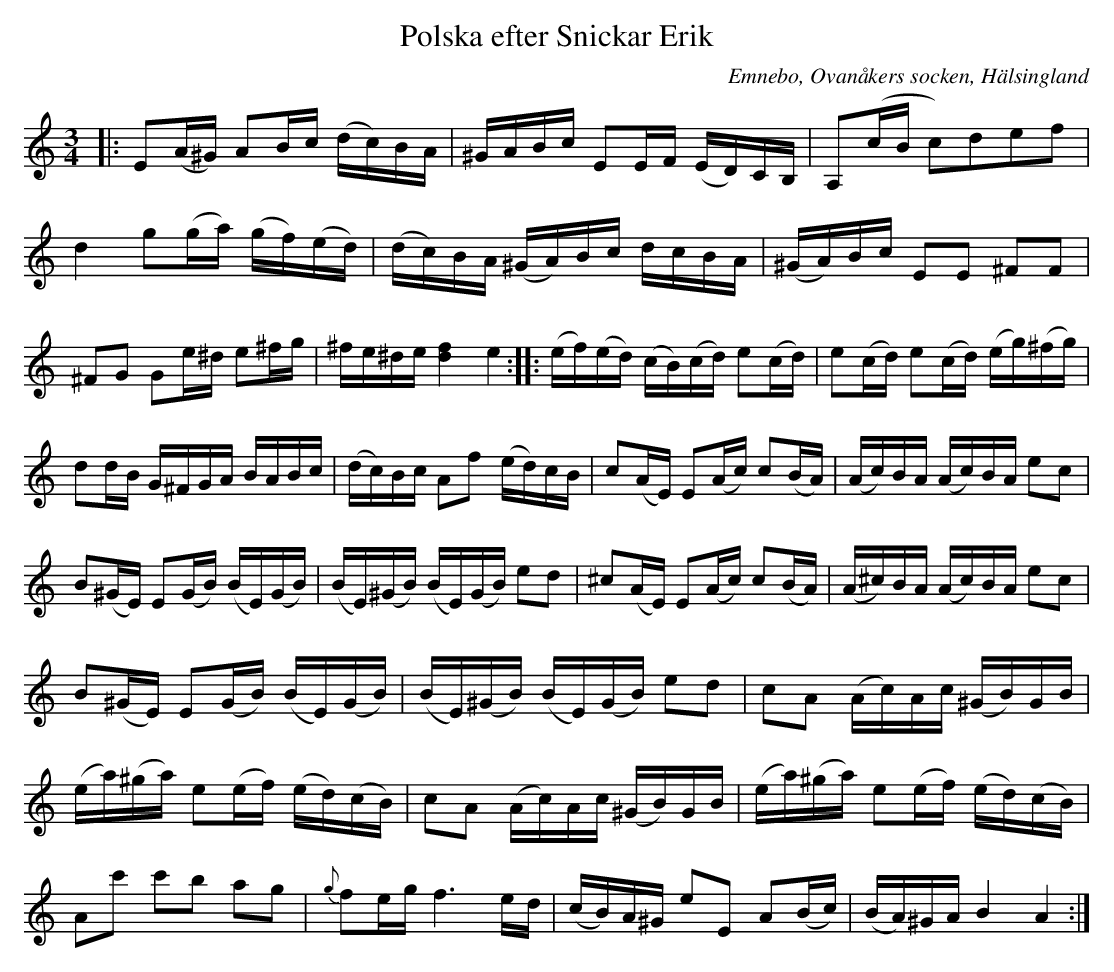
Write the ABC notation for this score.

X:1
T: Polska efter Snickar Erik
O: Emnebo, Ovanåkers socken, Hälsingland
M:3/4
L:1/16
K:Am
|:E2(A^G) A2Bc (dc)BA|^GABc E2EF (ED)CB,|A,2(cB c2)d2e2f2|d4 g2(ga) (gf)(ed)|(dc)BA (^GA)Bc dcBA|(^GA)Bc E2E2 ^F2F2|^F2G2 G2e^d e2^fg|^fe^de [d4 f4] e4 :||:(ef)(ed) (cB)(cd) e2(cd)|e2(cd) e2(cd) (eg)(^fg)|d2dB G^FGA BABc|(dc)Bc A2f2 (ed)cB|c2(AE) E2(Ac) c2(BA)|(Ac)BA (Ac)BA e2c2|B2(^GE) E2(GB) (BE)(GB)|(BE)(^GB) (BE)(GB) e2d2|^c2(AE) E2(Ac) c2(BA)|(A^c)BA (Ac)BA e2c2|B2(^GE) E2(GB) (BE)(GB)|(BE)(^GB) (BE)(GB) e2d2|c2A2 (Ac)Ac (^GB)GB|(ea)(^ga) e2(ef) (ed)(cB)|c2A2 (Ac)Ac (^GB)GB|(ea)(^ga) e2(ef) (ed)(cB)|A2c'2 c'2b2 a2g2|{g}f2eg f6 ed|(cB)A^G e2E2 A2(Bc)|(BA)^GA B4 A4 :|
